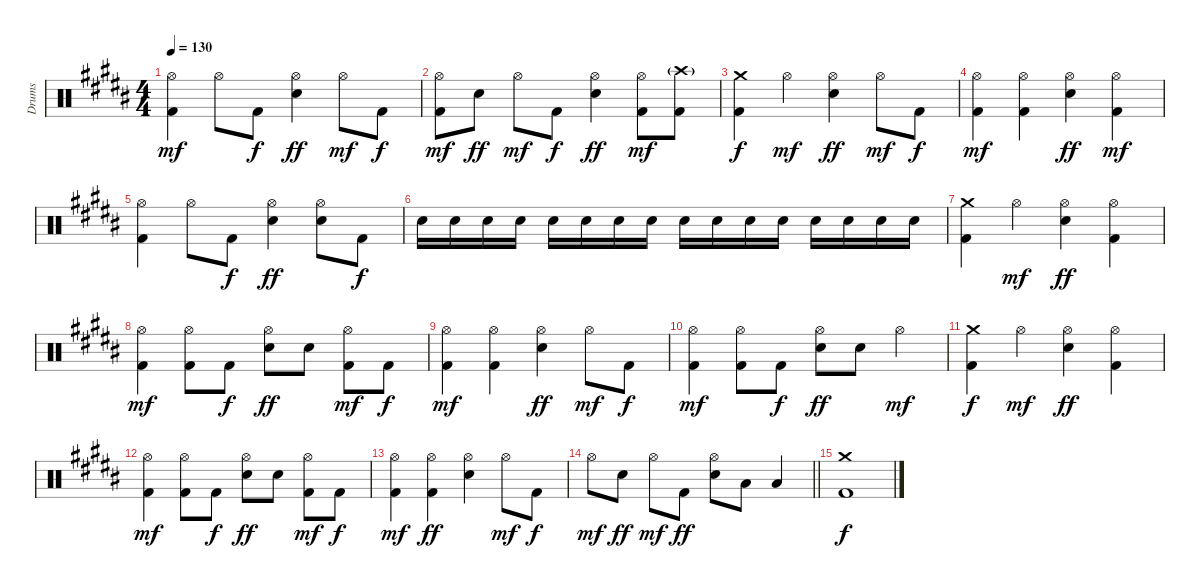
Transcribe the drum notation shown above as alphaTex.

\track ("Drums" "Drums") {instrument percussion}
\staff {score}
\articulation defaults
\ts (4 4)
\tempo 130
\clef neutral
\ks b
("Hi-Hat (open)" "Kick (hit) 2").4{dy mf} "Hi-Hat (open)".8 "Kick (hit) 2".8{dy f} ("Hi-Hat (open)" "Electric Snare (hit)").4{dy ff} "Hi-Hat (open)".8{dy mf} "Kick (hit) 2".8{dy f} |
("Hi-Hat (open)" "Kick (hit) 2").8{dy mf} "Electric Snare (hit)".8{dy ff} "Hi-Hat (open)".8{dy mf} "Kick (hit) 2".8{dy f} ("Hi-Hat (open)" "Electric Snare (hit)").4{dy ff} ("Hi-Hat (open)" "Kick (hit) 2").8{dy mf} ("Crash high (hit)"{g} "Kick (hit) 2").8 |
("Crash medium (hit)" "Kick (hit) 2").4{dy f} "Hi-Hat (open)".4{dy mf} ("Hi-Hat (open)" "Electric Snare (hit)").4{dy ff} "Hi-Hat (open)".8{dy mf} "Kick (hit) 2".8{dy f} |
("Hi-Hat (open)" "Kick (hit) 2").4{dy mf} ("Hi-Hat (open)" "Kick (hit) 2").4 ("Hi-Hat (open)" "Electric Snare (hit)").4{dy ff} ("Hi-Hat (open)" "Kick (hit) 2").4{dy mf} |
("Hi-Hat (open)" "Kick (hit) 2").4 "Hi-Hat (open)".8 "Kick (hit) 2".8{dy f} ("Hi-Hat (open)" "Electric Snare (hit)").4{dy ff} ("Hi-Hat (open)" "Electric Snare (hit)").8 "Kick (hit) 2".8{dy f} |
"Electric Snare (hit)".16{volume 6} "Electric Snare (hit)".16{volume 13} "Electric Snare (hit)".16 "Electric Snare (hit)".16 "Electric Snare (hit)".16 "Electric Snare (hit)".16 "Electric Snare (hit)".16 "Electric Snare (hit)".16 "Electric Snare (hit)".16 "Electric Snare (hit)".16 "Electric Snare (hit)".16 "Electric Snare (hit)".16 "Electric Snare (hit)".16 "Electric Snare (hit)".16 "Electric Snare (hit)".16 "Electric Snare (hit)".16 |
("Crash medium (hit)" "Kick (hit) 2").4 "Hi-Hat (open)".4{dy mf} ("Hi-Hat (open)" "Electric Snare (hit)").4{dy ff} ("Hi-Hat (open)" "Kick (hit) 2").4 |
("Hi-Hat (open)" "Kick (hit) 2").4{dy mf} ("Hi-Hat (open)" "Kick (hit) 2").8 "Kick (hit) 2".8{dy f} ("Hi-Hat (open)" "Electric Snare (hit)").8{dy ff} "Electric Snare (hit)".8 ("Hi-Hat (open)" "Kick (hit) 2").8{dy mf} "Kick (hit) 2".8{dy f} |
("Hi-Hat (open)" "Kick (hit) 2").4{dy mf} ("Hi-Hat (open)" "Kick (hit) 2").4 ("Hi-Hat (open)" "Electric Snare (hit)").4{dy ff} "Hi-Hat (open)".8{dy mf} "Kick (hit) 2".8{dy f} |
("Hi-Hat (open)" "Kick (hit) 2").4{dy mf} ("Hi-Hat (open)" "Kick (hit) 2").8 "Kick (hit) 2".8{dy f} ("Hi-Hat (open)" "Electric Snare (hit)").8{dy ff} "Electric Snare (hit)".8 "Hi-Hat (open)".4{dy mf} |
("Crash medium (hit)" "Kick (hit) 2").4{dy f} "Hi-Hat (open)".4{dy mf} ("Hi-Hat (open)" "Electric Snare (hit)").4{dy ff} ("Hi-Hat (open)" "Kick (hit) 2").4 |
("Hi-Hat (open)" "Kick (hit) 2").4{dy mf} ("Hi-Hat (open)" "Kick (hit) 2").8 "Kick (hit) 2".8{dy f} ("Hi-Hat (open)" "Electric Snare (hit)").8{dy ff} "Electric Snare (hit)".8 ("Hi-Hat (open)" "Kick (hit) 2").8{dy mf} "Kick (hit) 2".8{dy f} |
("Hi-Hat (open)" "Kick (hit) 2").4{dy mf} ("Hi-Hat (open)" "Kick (hit) 2").4{dy ff} ("Hi-Hat (open)" "Electric Snare (hit)").4 "Hi-Hat (open)".8{dy mf} "Kick (hit) 2".8{dy f} |
\barLineRight lightlight "Hi-Hat (open)".8{dy mf} "Electric Snare (hit)".8{dy ff} "Hi-Hat (open)".8{dy mf} "Kick (hit) 2".8{dy ff}
("Hi-Hat (open)" "Electric Snare (hit)").8 "Low Floor Tom (hit)".8 "Low Floor Tom (hit)".4 |
("Crash medium (hit)" "Kick (hit) 2").1{dy f}
